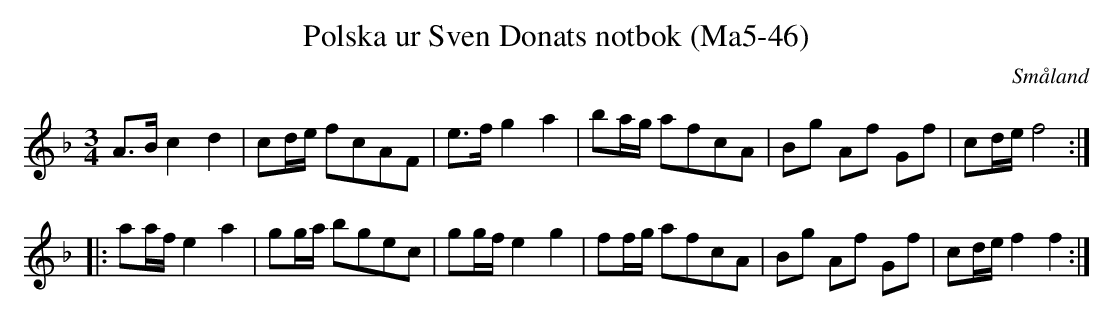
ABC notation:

X:1
T:Polska ur Sven Donats notbok (Ma5-46)
O:Småland
M:3/4
L:1/8
K:F
A>B c2 d2|cd/e/ fcAF|e>f g2 a2|ba/g/ afcA|Bg Af Gf|cd/e/ f4:|
|:aa/f/ e2 a2|gg/a/ bgec|gg/f/ e2 g2|ff/g/ afcA|Bg Af Gf|cd/e/ f2 f2:|
